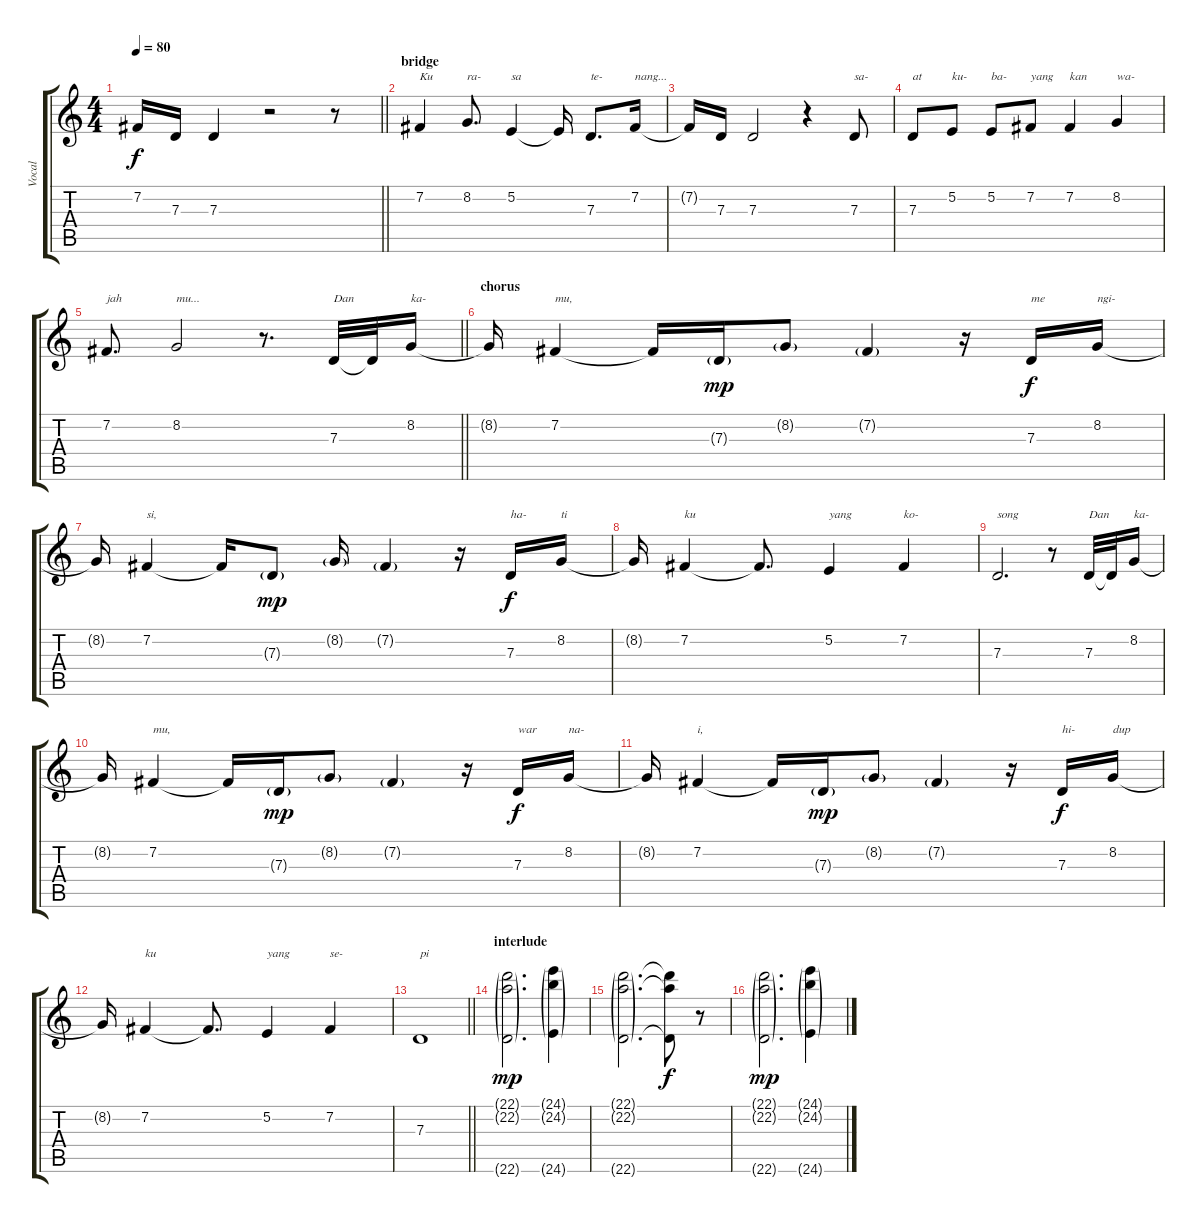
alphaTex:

\track ("Vocal" "Vocal") {instrument lead3calliope}
\staff {score tabs}
\tuning (E4 B3 G3 D3 A2 E2) {hide}
\ts (4 4)
\tempo 80
\clef g2
\barLineRight lightlight
\ks c
7.2{t}.16{dy f} 7.3.16 7.3.4 r.2 r.8 |
\section ("" "bridge")
7.2.4{txt "Ku"} 8.2.8{d txt "ra-"} 5.2.4{txt "sa"} 5.2{t}.16 7.3.8{d txt "te-"} 7.2.16{txt "nang..."} |
7.2{t}.16 7.3.16 7.3.2 r.4 7.3.8{txt "sa-"} |
7.3.8{txt "at"} 5.2.8{txt "ku-"} 5.2.8{txt "ba-"} 7.2.8{txt "yang"} 7.2.4{txt "kan"} 8.2.4{txt "wa-"} |
\barLineRight lightlight
7.2.8{d txt "jah"} 8.2.2{txt "mu..."} r.8{d} 7.3.32{txt "Dan"} 7.3{t}.32 8.2.16{txt "ka-"} |
\section ("" "chorus")
8.2{t}.16 7.2.4{txt "mu,"} 7.2{t}.16 7.3{g}.16{dy mp} 8.2{g}.8 7.2{g}.4 r.16 7.3.16{txt "me" dy f} 8.2.16{txt "ngi-"} |
8.2{t}.16 7.2.4{txt "si,"} 7.2{t}.16 7.3{g}.8{dy mp} 8.2{g}.16 7.2{g}.4 r.16 7.3.16{txt "ha-" dy f} 8.2.16{txt "ti"} |
8.2{t}.16 7.2.4{txt "ku"} 7.2{t}.8{d} 5.2.4{txt "yang"} 7.2.4{txt "ko-"} |
7.3.2{d txt "song"} r.8 7.3.32{txt "Dan"} 7.3{t}.32 8.2.16{txt "ka-"} |
8.2{t}.16 7.2.4{txt "mu,"} 7.2{t}.16 7.3{g}.16{dy mp} 8.2{g}.8 7.2{g}.4 r.16 7.3.16{txt "war" dy f} 8.2.16{txt "na-"} |
8.2{t}.16 7.2.4{txt "i,"} 7.2{t}.16 7.3{g}.16{dy mp} 8.2{g}.8 7.2{g}.4 r.16 7.3.16{txt "hi-" dy f} 8.2.16{txt "dup"} |
8.2{t}.16 7.2.4{txt "ku"} 7.2{t}.8{d} 5.2.4{txt "yang"} 7.2.4{txt "se-"} |
\barLineRight lightlight
7.3.1{txt "pi"} |
\section ("" "interlude")
(22.1{g} 22.2{g} 22.6{g}).2{d dy mp} (24.1{g} 24.2{g} 24.6{g}).4 |
(22.1{g} 22.2{g} 22.6{g}).2{d} (22.1{t} 22.2{t} 22.6{t}).8{dy f} r.8 |
(22.1{g} 22.2{g} 22.6{g}).2{d dy mp} (24.1{g} 24.2{g} 24.6{g}).4
